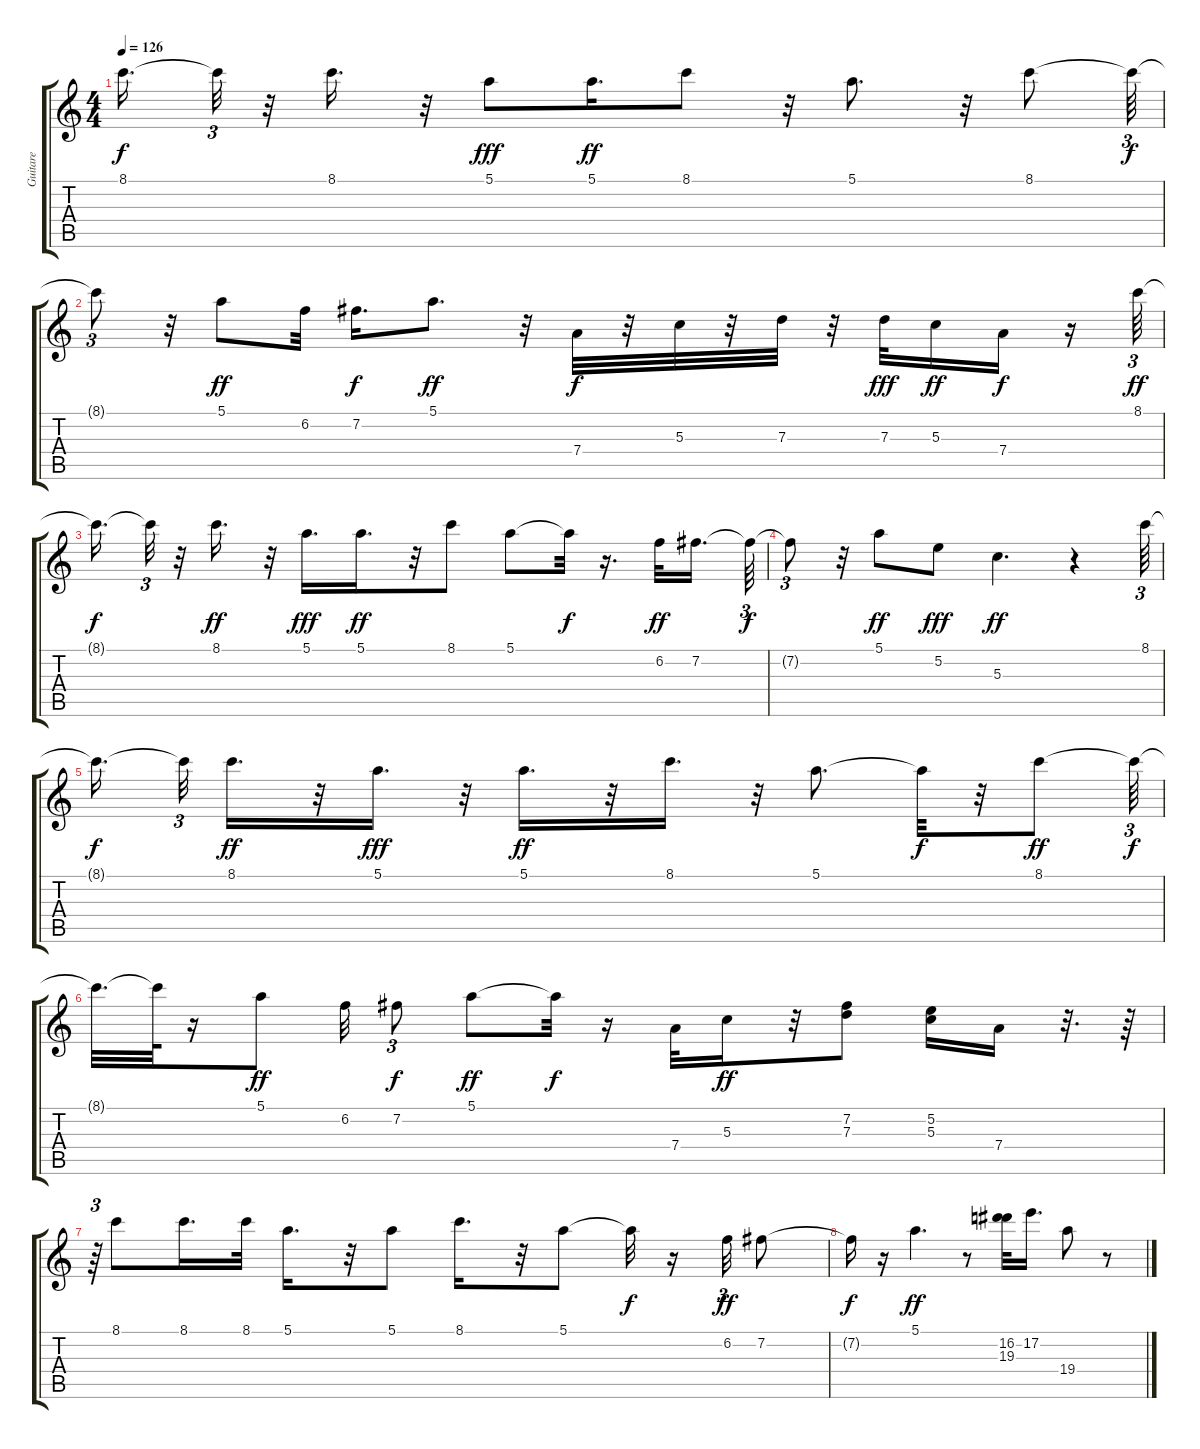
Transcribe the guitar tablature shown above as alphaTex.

\track ("Guitare" "Guitare") {instrument electricguitarjazz}
\staff {score tabs}
\tuning (E4 B3 G3 D3 A2 E2) {hide}
\ts (4 4)
\tempo 126
\clef g2
\ks c
8.1{t}.16{d dy f} 8.1{t}.32{tu (3 2)} r.32 8.1.16{d} r.32 5.1.8{dy fff} 5.1.16{d dy ff} 8.1.8 r.32 5.1.8{d} r.32 8.1.8 8.1{t}.64{tu (3 2) dy f} |
8.1{t}.8{tu (3 2)} r.32 5.1.8{dy ff} 6.2.32 7.2.16{d dy f} 5.1.8{d dy ff} r.32 7.4.32{dy f} r.32 5.3.32 r.32 7.3.32 r.32 7.3.32{dy fff} 5.3.16{dy ff} 7.4.16{dy f} r.16 8.1.64{tu (3 2) dy ff} |
8.1{t}.16{d dy f} 8.1{t}.32{tu (3 2)} r.32 8.1.16{d dy ff} r.32 5.1.16{d dy fff} 5.1.16{d dy ff} r.32 8.1.8 5.1.8 5.1{t}.32{dy f} r.16{d} 6.2.32{dy ff} 7.2.16{d beam splitsecondary} 7.2{t}.64{tu (3 2) dy f} |
7.2{t}.8{tu (3 2)} r.32 5.1.8{dy ff} 5.2.8{dy fff} 5.3.4{d dy ff} r.4 8.1.64{tu (3 2)} |
8.1{t}.16{d dy f beam splitsecondary} 8.1{t}.32{tu (3 2)} 8.1.16{d dy ff} r.32 5.1.16{d dy fff} r.32 5.1.16{d dy ff} r.32 8.1.16{d} r.32 5.1.8{d} 5.1{t}.32{dy f} r.32 8.1.8{dy ff} 8.1{t}.64{tu (3 2) dy f} |
8.1{t}.32{d} 8.1{t}.64 r.16 5.1.8{dy ff} 6.2.32 7.2.8{tu (3 2) dy f} 5.1.8{dy ff} 5.1{t}.32{dy f} r.16 7.4.32 5.3.16{dy ff} r.32 (7.2 7.3).8 (5.2 5.3).16 7.4.16 r.32{d} r.64 |
r.64{tu (3 2)} 8.1.8 8.1.16{d} 8.1.32 5.1.16{d} r.32 5.1.8 8.1.16{d} r.32 5.1.8 5.1{t}.32{dy f} r.16 6.2.32{tu (3 2) dy ff} 7.2.8 |
7.2{t}.16{dy f} r.16 5.1.4{d dy ff} r.8 (16.2 19.3).32 17.2.16{d} 19.4.8 r.8
